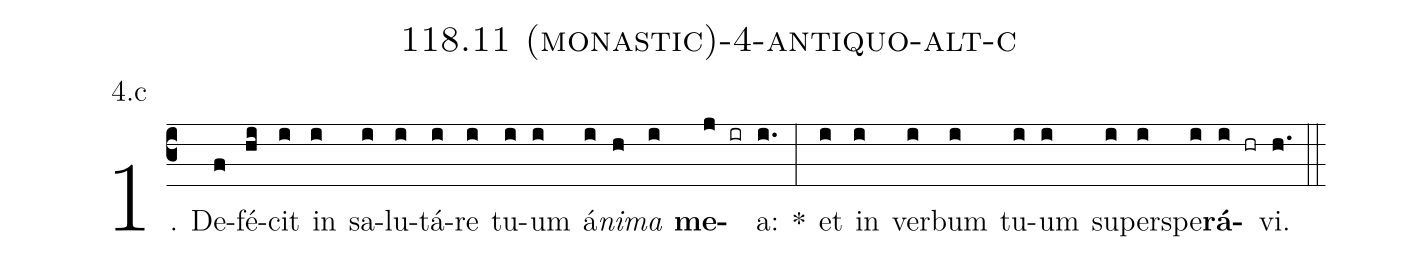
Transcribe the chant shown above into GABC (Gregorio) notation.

name: 118.11 (monastic)-4-antiquo-alt-c;
annotation: 4.c;
%%
(c3)1. De(f)fé(hi)cit(i) in(i) sa(i)lu(i)tá(i)re(i) tu(i)um(i) á(i)<i>ni</i>(h)<i>ma</i>(i) <b>me</b>(j ir)a:(i.) *(:) et(i) in(i) ver(i)bum(i) tu(i)um(i) su(i)per(i)spe(i)<b>rá</b>(i hr)vi.(h.) (::)
